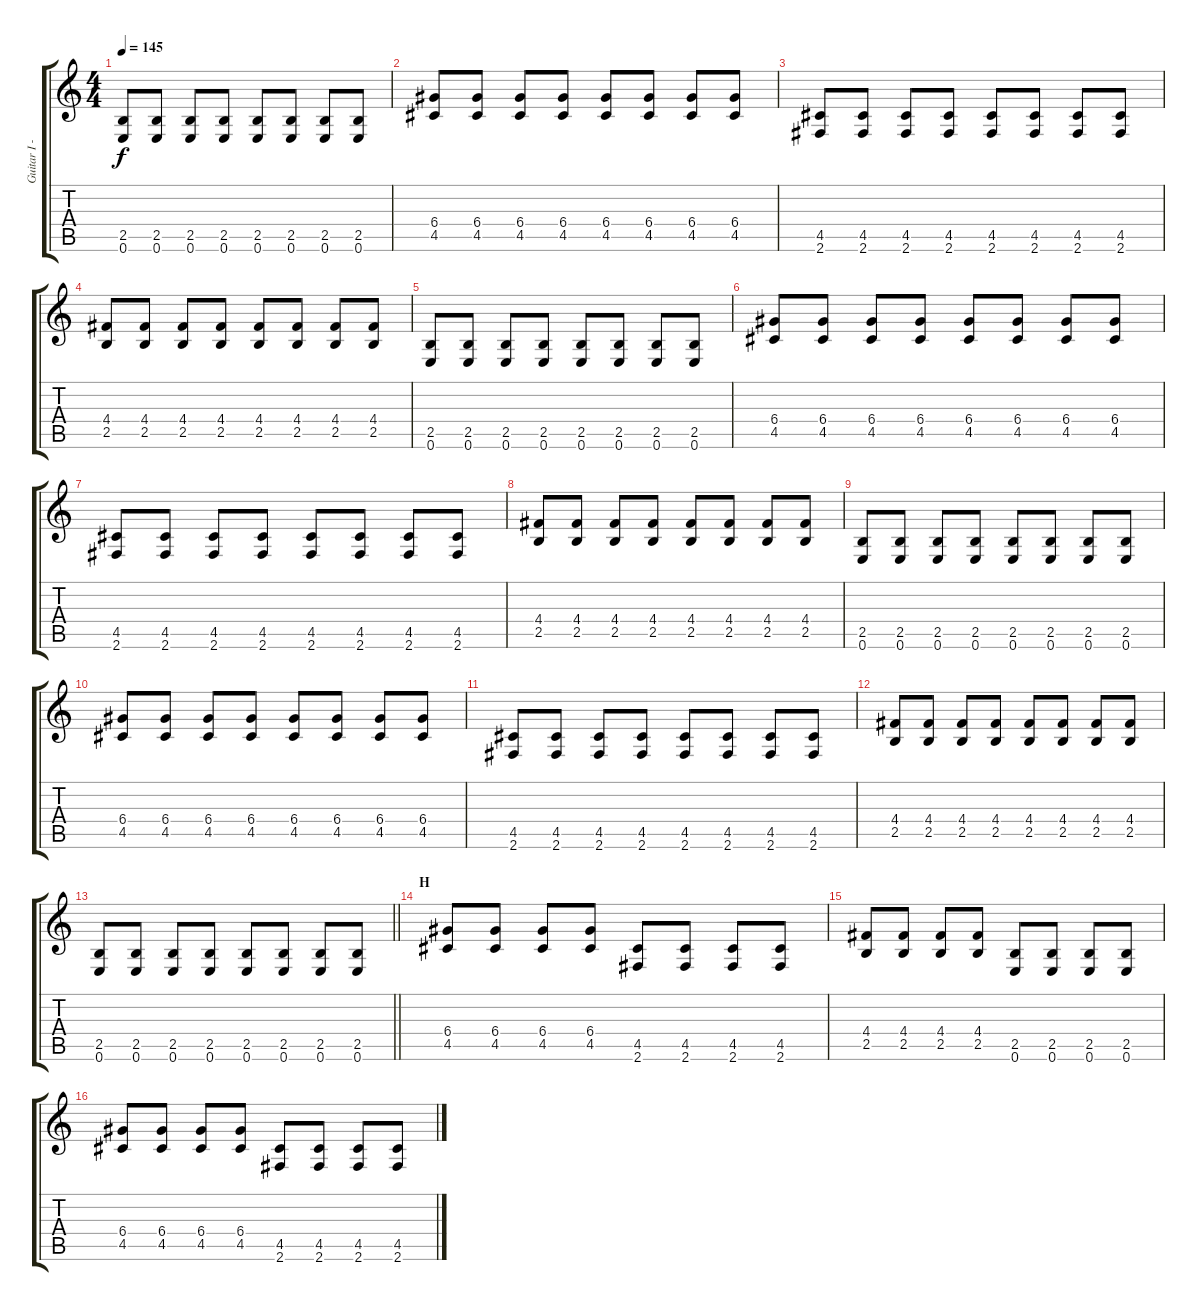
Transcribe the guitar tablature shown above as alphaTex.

\track ("Guitar I - Gotoh" "Guitar I -") {instrument distortionguitar}
\staff {score tabs}
\tuning (E4 B3 G3 D3 A2 E2) {hide}
\ts (4 4)
\tempo 145
\clef g2
\ks c
(2.5 0.6).8{dy f} (2.5 0.6).8 (2.5 0.6).8 (2.5 0.6).8 (2.5 0.6).8 (2.5 0.6).8 (2.5 0.6).8 (2.5 0.6).8 |
(6.4 4.5).8 (6.4 4.5).8 (6.4 4.5).8 (6.4 4.5).8 (6.4 4.5).8 (6.4 4.5).8 (6.4 4.5).8 (6.4 4.5).8 |
(4.5 2.6).8 (4.5 2.6).8 (4.5 2.6).8 (4.5 2.6).8 (4.5 2.6).8 (4.5 2.6).8 (4.5 2.6).8 (4.5 2.6).8 |
(4.4 2.5).8 (4.4 2.5).8 (4.4 2.5).8 (4.4 2.5).8 (4.4 2.5).8 (4.4 2.5).8 (4.4 2.5).8 (4.4 2.5).8 |
(2.5 0.6).8 (2.5 0.6).8 (2.5 0.6).8 (2.5 0.6).8 (2.5 0.6).8 (2.5 0.6).8 (2.5 0.6).8 (2.5 0.6).8 |
(6.4 4.5).8 (6.4 4.5).8 (6.4 4.5).8 (6.4 4.5).8 (6.4 4.5).8 (6.4 4.5).8 (6.4 4.5).8 (6.4 4.5).8 |
(4.5 2.6).8 (4.5 2.6).8 (4.5 2.6).8 (4.5 2.6).8 (4.5 2.6).8 (4.5 2.6).8 (4.5 2.6).8 (4.5 2.6).8 |
(4.4 2.5).8 (4.4 2.5).8 (4.4 2.5).8 (4.4 2.5).8 (4.4 2.5).8 (4.4 2.5).8 (4.4 2.5).8 (4.4 2.5).8 |
(2.5 0.6).8 (2.5 0.6).8 (2.5 0.6).8 (2.5 0.6).8 (2.5 0.6).8 (2.5 0.6).8 (2.5 0.6).8 (2.5 0.6).8 |
(6.4 4.5).8 (6.4 4.5).8 (6.4 4.5).8 (6.4 4.5).8 (6.4 4.5).8 (6.4 4.5).8 (6.4 4.5).8 (6.4 4.5).8 |
(4.5 2.6).8 (4.5 2.6).8 (4.5 2.6).8 (4.5 2.6).8 (4.5 2.6).8 (4.5 2.6).8 (4.5 2.6).8 (4.5 2.6).8 |
(4.4 2.5).8 (4.4 2.5).8 (4.4 2.5).8 (4.4 2.5).8 (4.4 2.5).8 (4.4 2.5).8 (4.4 2.5).8 (4.4 2.5).8 |
\barLineRight lightlight
(2.5 0.6).8 (2.5 0.6).8 (2.5 0.6).8 (2.5 0.6).8 (2.5 0.6).8 (2.5 0.6).8 (2.5 0.6).8 (2.5 0.6).8 |
\section ("" "H")
(6.4 4.5).8 (6.4 4.5).8 (6.4 4.5).8 (6.4 4.5).8 (4.5 2.6).8 (4.5 2.6).8 (4.5 2.6).8 (4.5 2.6).8 |
(4.4 2.5).8 (4.4 2.5).8 (4.4 2.5).8 (4.4 2.5).8 (2.5 0.6).8 (2.5 0.6).8 (2.5 0.6).8 (2.5 0.6).8 |
(6.4 4.5).8 (6.4 4.5).8 (6.4 4.5).8 (6.4 4.5).8 (4.5 2.6).8 (4.5 2.6).8 (4.5 2.6).8 (4.5 2.6).8
